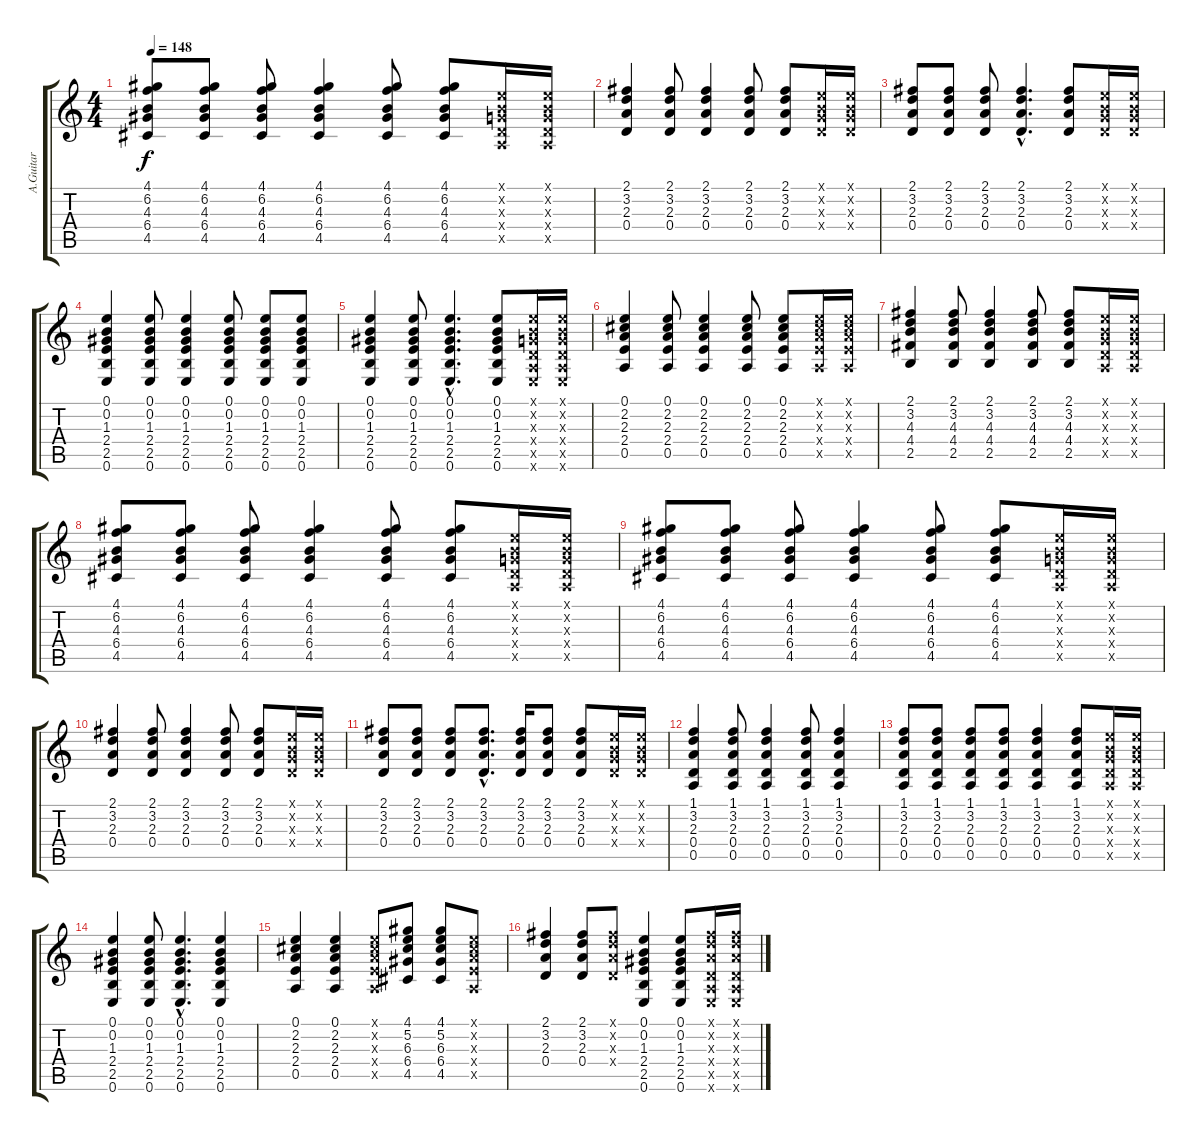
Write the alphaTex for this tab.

\track ("A.Guitar" "A.Guitar") {instrument acousticguitarsteel}
\staff {score tabs}
\tuning (E4 B3 G3 D3 A2 E2) {hide}
\ts (4 4)
\tempo 148
\clef g2
\ks c
(4.1 6.2 4.3 6.4 4.5).8{dy f} (4.1 6.2 4.3 6.4 4.5).8 (4.1 6.2 4.3 6.4 4.5).8 (4.1 6.2 4.3 6.4 4.5).4 (4.1 6.2 4.3 6.4 4.5).8 (4.1 6.2 4.3 6.4 4.5).8 (0.1{x} 0.2{x} 0.3{x} 0.4{x} 0.5{x}).16 (0.1{x} 0.2{x} 0.3{x} 0.4{x} 0.5{x}).16 |
(2.1 3.2 2.3 0.4).4 (2.1 3.2 2.3 0.4).8 (2.1 3.2 2.3 0.4).4 (2.1 3.2 2.3 0.4).8 (2.1 3.2 2.3 0.4).8 (0.1{x} 0.2{x} 0.3{x} 0.4{x}).16 (0.1{x} 0.2{x} 0.3{x} 0.4{x}).16 |
(2.1 3.2 2.3 0.4).8 (2.1 3.2 2.3 0.4).8 (2.1 3.2 2.3 0.4).8 (2.1{hac} 3.2{hac} 2.3{hac} 0.4{hac}).4{d} (2.1 3.2 2.3 0.4).8 (0.1{x} 0.2{x} 0.3{x} 0.4{x}).16 (0.1{x} 0.2{x} 0.3{x} 0.4{x}).16 |
(0.1 0.2 1.3 2.4 2.5 0.6).4 (0.1 0.2 1.3 2.4 2.5 0.6).8 (0.1 0.2 1.3 2.4 2.5 0.6).4 (0.1 0.2 1.3 2.4 2.5 0.6).8 (0.1 0.2 1.3 2.4 2.5 0.6).8 (0.1 0.2 1.3 2.4 2.5 0.6).8 |
(0.1 0.2 1.3 2.4 2.5 0.6).4 (0.1 0.2 1.3 2.4 2.5 0.6).8 (0.1{hac} 0.2{hac} 1.3{hac} 2.4{hac} 2.5{hac} 0.6{hac}).4{d} (0.1 0.2 1.3 2.4 2.5 0.6).8 (0.1{x} 0.2{x} 0.3{x} 0.4{x} 0.5{x} 0.6{x}).16 (0.1{x} 0.2{x} 0.3{x} 0.4{x} 0.5{x} 0.6{x}).16 |
(0.1 2.2 2.3 2.4 0.5).4 (0.1 2.2 2.3 2.4 0.5).8 (0.1 2.2 2.3 2.4 0.5).4 (0.1 2.2 2.3 2.4 0.5).8 (0.1 2.2 2.3 2.4 0.5).8 (0.1{x} 2.2{x} 2.3{x} 2.4{x} 0.5{x}).16 (0.1{x} 2.2{x} 2.3{x} 2.4{x} 0.5{x}).16 |
(2.1 3.2 4.3 4.4 2.5).4 (2.1 3.2 4.3 4.4 2.5).8 (2.1 3.2 4.3 4.4 2.5).4 (2.1 3.2 4.3 4.4 2.5).8 (2.1 3.2 4.3 4.4 2.5).8 (0.1{x} 0.2{x} 0.3{x} 0.4{x} 0.5{x}).16 (0.1{x} 0.2{x} 0.3{x} 0.4{x} 0.5{x}).16 |
(4.1 6.2 4.3 6.4 4.5).8 (4.1 6.2 4.3 6.4 4.5).8 (4.1 6.2 4.3 6.4 4.5).8 (4.1 6.2 4.3 6.4 4.5).4 (4.1 6.2 4.3 6.4 4.5).8 (4.1 6.2 4.3 6.4 4.5).8 (0.1{x} 0.2{x} 0.3{x} 0.4{x} 0.5{x}).16 (0.1{x} 0.2{x} 0.3{x} 0.4{x} 0.5{x}).16 |
(4.1 6.2 4.3 6.4 4.5).8 (4.1 6.2 4.3 6.4 4.5).8 (4.1 6.2 4.3 6.4 4.5).8 (4.1 6.2 4.3 6.4 4.5).4 (4.1 6.2 4.3 6.4 4.5).8 (4.1 6.2 4.3 6.4 4.5).8 (0.1{x} 0.2{x} 0.3{x} 0.4{x} 0.5{x}).16 (0.1{x} 0.2{x} 0.3{x} 0.4{x} 0.5{x}).16 |
(2.1 3.2 2.3 0.4).4 (2.1 3.2 2.3 0.4).8 (2.1 3.2 2.3 0.4).4 (2.1 3.2 2.3 0.4).8 (2.1 3.2 2.3 0.4).8 (0.1{x} 0.2{x} 0.3{x} 0.4{x}).16 (0.1{x} 0.2{x} 0.3{x} 0.4{x}).16 |
(2.1 3.2 2.3 0.4).8 (2.1 3.2 2.3 0.4).8 (2.1 3.2 2.3 0.4).8 (2.1{hac} 3.2{hac} 2.3{hac} 0.4{hac}).8{d} (2.1 3.2 2.3 0.4).16 (2.1 3.2 2.3 0.4).8 (2.1 3.2 2.3 0.4).8 (0.1{x} 0.2{x} 0.3{x} 0.4{x}).16 (0.1{x} 0.2{x} 0.3{x} 0.4{x}).16 |
(1.1 3.2 2.3 0.4 0.5).4 (1.1 3.2 2.3 0.4 0.5).8 (1.1 3.2 2.3 0.4 0.5).4 (1.1 3.2 2.3 0.4 0.5).8 (1.1 3.2 2.3 0.4 0.5).4 |
(1.1 3.2 2.3 0.4 0.5).8 (1.1 3.2 2.3 0.4 0.5).8 (1.1 3.2 2.3 0.4 0.5).8 (1.1 3.2 2.3 0.4 0.5).8 (1.1 3.2 2.3 0.4 0.5).4 (1.1 3.2 2.3 0.4 0.5).8 (0.1{x} 0.2{x} 0.3{x} 0.4{x} 0.5{x}).16 (0.1{x} 0.2{x} 0.3{x} 0.4{x} 0.5{x}).16 |
(0.1 0.2 1.3 2.4 2.5 0.6).4 (0.1 0.2 1.3 2.4 2.5 0.6).8 (0.1{hac} 0.2{hac} 1.3{hac} 2.4{hac} 2.5{hac} 0.6{hac}).4{d} (0.1 0.2 1.3 2.4 2.5 0.6).4 |
(0.1 2.2 2.3 2.4 0.5).4 (0.1 2.2 2.3 2.4 0.5).4 (0.1{x} 2.2{x} 2.3{x} 2.4{x} 0.5{x}).8 (4.1 5.2 6.3 6.4 4.5).8 (4.1 5.2 6.3 6.4 4.5).8 (0.1{x} 2.2{x} 2.3{x} 2.4{x} 0.5{x}).8 |
(2.1 3.2 2.3 0.4).4 (2.1 3.2 2.3 0.4).8 (2.1{x} 3.2{x} 2.3{x} 0.4{x}).8 (0.1 0.2 1.3 2.4 2.5 0.6).4 (0.1 0.2 1.3 2.4 2.5 0.6).8 (2.1{x} 3.2{x} 2.3{x} 0.4{x} 0.5{x} 0.6{x}).16 (2.1{x} 3.2{x} 2.3{x} 0.4{x} 0.5{x} 0.6{x}).16
